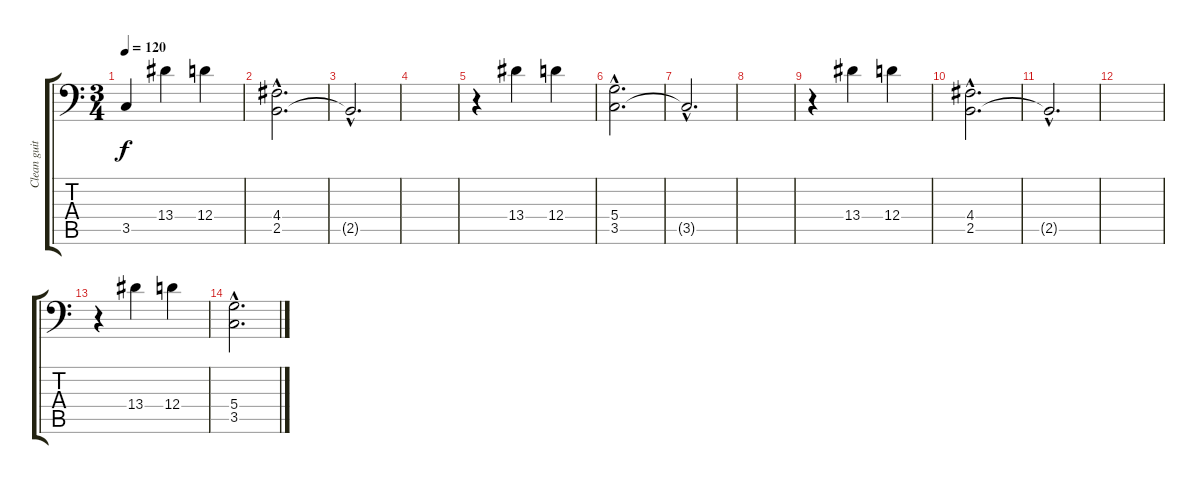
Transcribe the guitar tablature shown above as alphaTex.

\track ("Clean guitar" "Clean guit") {instrument electricguitarclean}
\staff {score tabs}
\tuning (E4 B3 G2 D2 A1 E1) {hide}
\ts (3 4)
\tempo 120
\clef f4
\ks c
3.5{t}.4{dy f} 13.4.4{volume 10} 12.4.4 |
(4.4{hac} 2.5{hac}).2{d volume 16} |
2.5{hac t}.2{d} |
|
r.4 13.4.4{volume 10} 12.4.4 |
(5.4{hac} 3.5{hac}).2{d volume 16} |
3.5{hac t}.2{d} |
|
r.4 13.4.4{volume 10} 12.4.4 |
(4.4{hac} 2.5{hac}).2{d volume 16} |
2.5{hac t}.2{d} |
|
r.4 13.4.4{volume 10} 12.4.4 |
(5.4{hac} 3.5{hac}).2{d volume 16}
